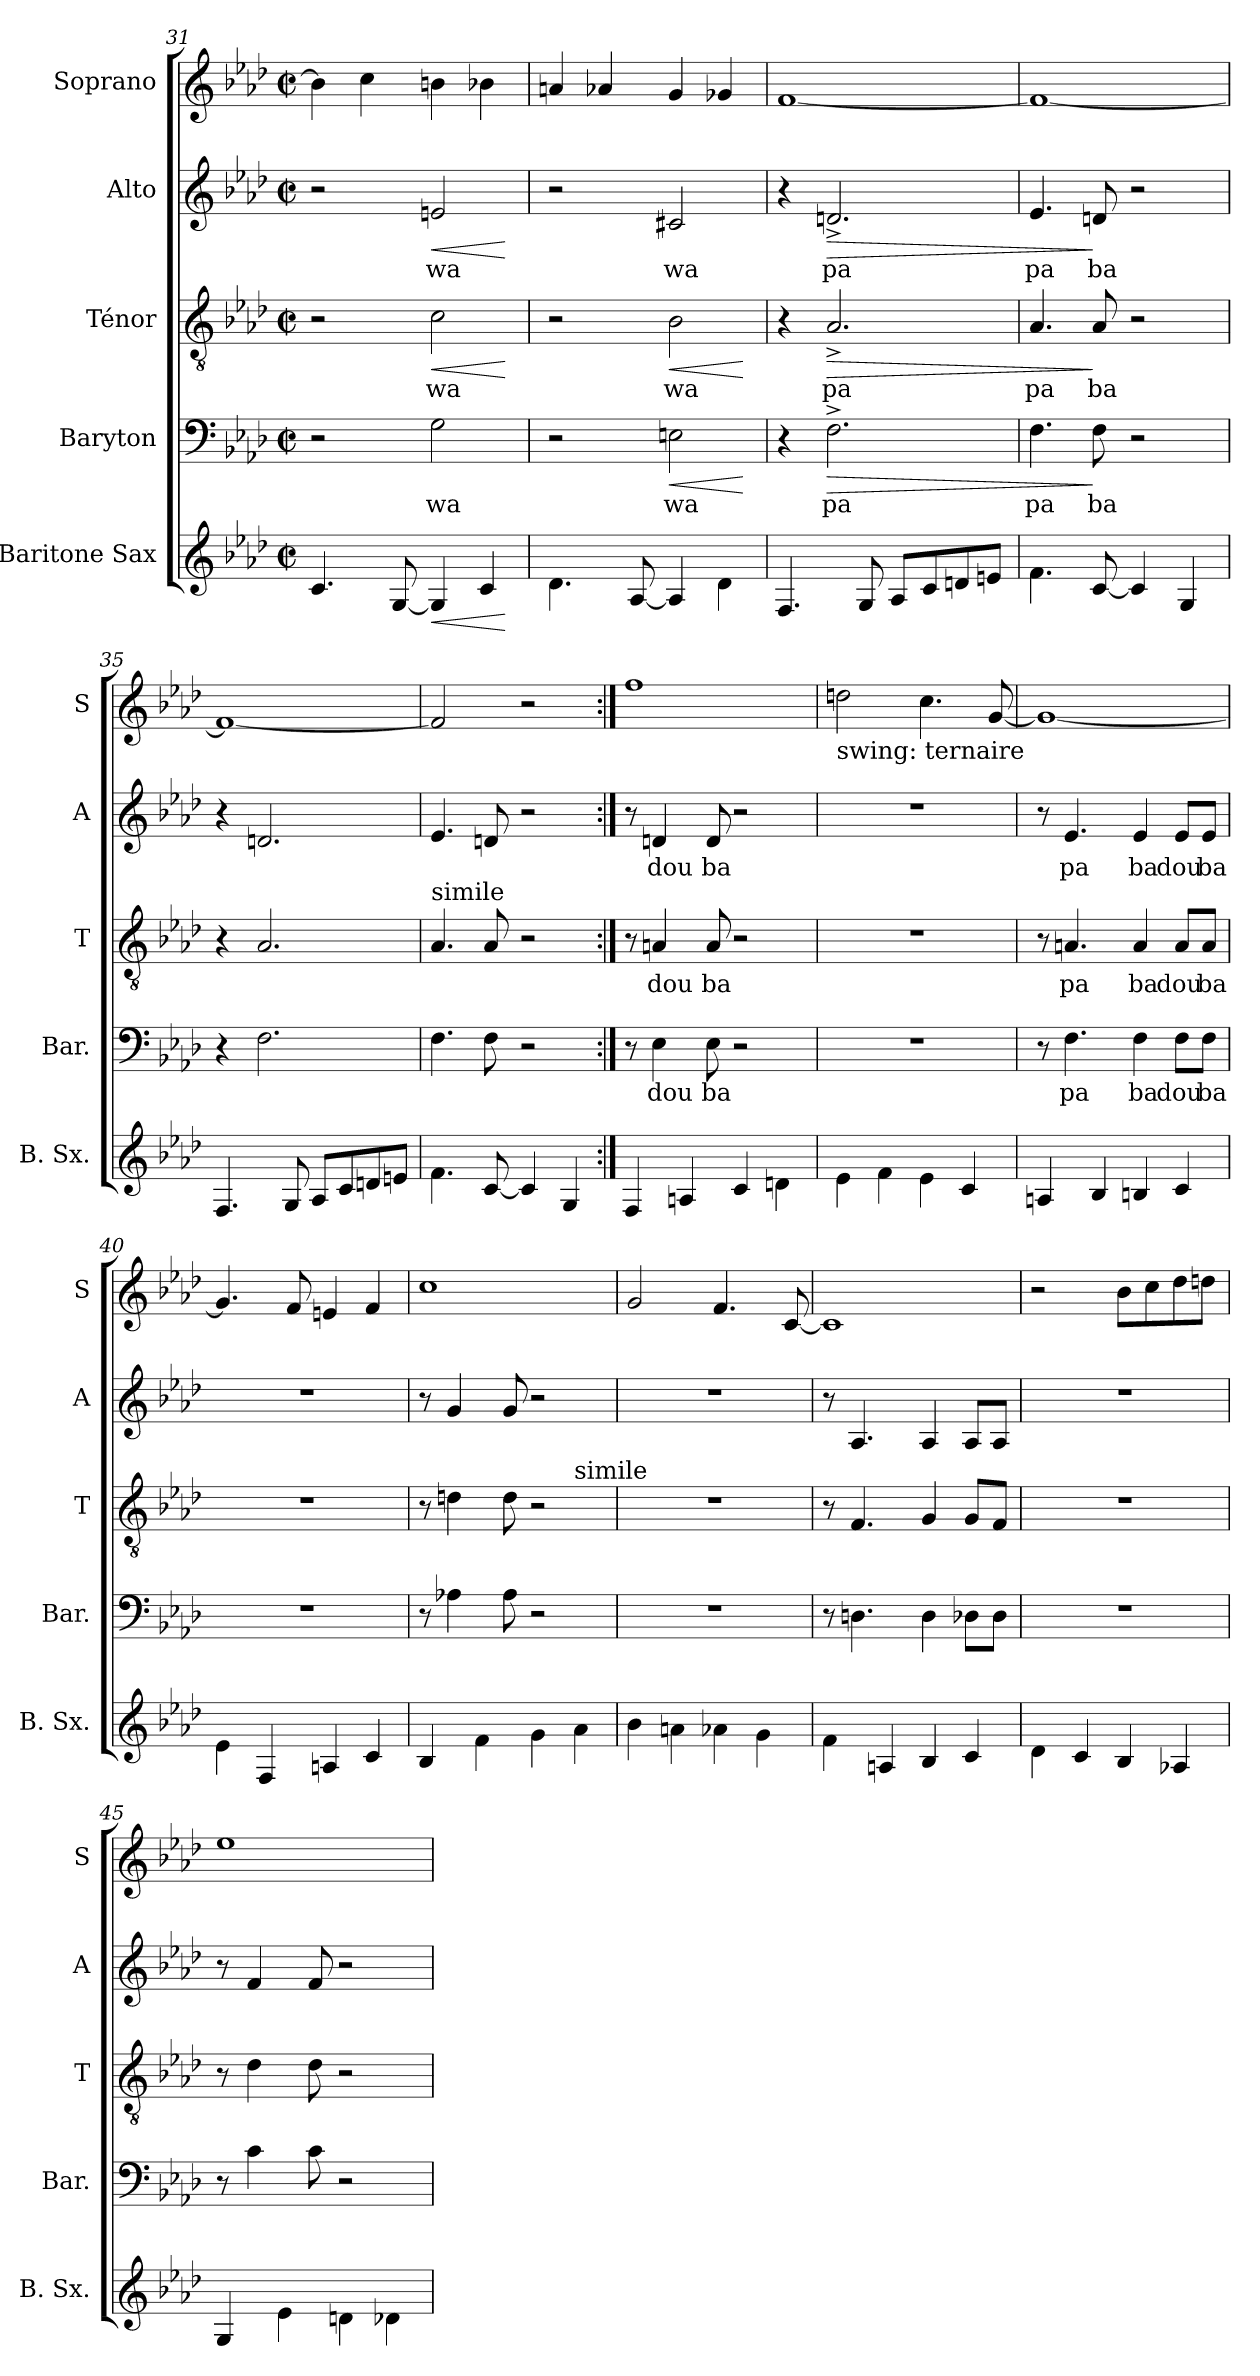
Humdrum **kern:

**kern	**dynam	**kern	**text	**dynam	**kern	**text	**dynam	**kern	**text	**dynam	**kern
*part5	*part5	*part4	*part4	*part4	*part3	*part3	*part3	*part2	*part2	*part2	*part1
*staff5	*staff5	*staff4	*staff4	*staff4	*staff3	*staff3	*staff3	*staff2	*staff2	*staff2	*staff1
*I"Baritone Sax	*	*I"Baryton	*	*	*I"Ténor	*	*	*I"Alto	*	*	*I"Soprano
*I'B. Sx.	*	*I'Bar.	*	*	*I'T	*	*	*I'A	*	*	*I'S
!!LO:PB:g=z
*clefG2	*	*clefF4	*	*	*clefGv2	*	*	*clefG2	*	*	*clefG2
*ITrd12c21	*	*	*	*	*	*	*	*	*	*	*
*k[b-e-a-d-]	*	*k[b-e-a-d-]	*	*	*k[b-e-a-d-]	*	*	*k[b-e-a-d-]	*	*	*k[b-e-a-d-]
*A-:	*	*A-:	*	*	*A-:	*	*	*A-:	*	*	*A-:
*M2/2	*	*M2/2	*	*	*M2/2	*	*	*M2/2	*	*	*M2/2
*met(c|)	*	*met(c|)	*	*	*met(c|)	*	*	*met(c|)	*	*	*met(c|)
=31	=31	=31	=31	=31	=31	=31	=31	=31	=31	=31	=31
4.C/	.	2r	.	.	2r	.	.	2r	.	.	4b-\]
.	.	.	.	.	.	.	.	.	.	.	4cc\
[8GG/	.	.	.	.	.	.	.	.	.	.	.
!	!LO:HP:b	!	!LO:LY:b	!	!	!LO:LY:b	!LO:HP:b	!	!LO:LY:b	!LO:HP:b	!
4GG/]	<	2G\	wa	.	2c\	wa	<	2en/	wa	<	4bn\
4C/	.	.	.	.	.	.	.	.	.	.	4b-X\
.	[	.	.	.	.	.	[	.	.	[	.
=32	=32	=32	=32	=32	=32	=32	=32	=32	=32	=32	=32
4.D-\	.	2r	.	.	2r	.	.	2r	.	.	4an/
.	.	.	.	.	.	.	.	.	.	.	4a-X/
[8AA-/	.	.	.	.	.	.	.	.	.	.	.
!	!	!	!LO:LY:b	!LO:HP:b	!	!LO:LY:b	!LO:HP:b	!	!LO:LY:b	!	!
4AA-/]	.	2En\	wa	<	2B-\	wa	<	2c#X/	wa	.	4g/
4D-\	.	.	.	.	.	.	.	.	.	.	4g-X/
.	.	.	.	[	.	.	[	.	.	.	.
=33	=33	=33	=33	=33	=33	=33	=33	=33	=33	=33	=33
4.FF/	.	4r	.	.	4r	.	.	4r	.	.	[1f
!	!	!	!LO:LY:b	!LO:HP:b	!	!LO:LY:b	!LO:HP:b	!	!LO:LY:b	!LO:HP:b	!
.	.	2.F^>\	pa	>	2.A-^>/	pa	>	2.dn^>/	pa	>	.
8GG/	.	.	.	.	.	.	.	.	.	.	.
8AA-/L	.	.	.	.	.	.	.	.	.	.	.
8C/	.	.	.	.	.	.	.	.	.	.	.
8Dn/	.	.	.	.	.	.	.	.	.	.	.
8En/J	.	.	.	.	.	.	.	.	.	.	.
=34	=34	=34	=34	=34	=34	=34	=34	=34	=34	=34	=34
!	!	!	!LO:LY:b	!	!	!LO:LY:b	!	!	!LO:LY:b	!	!
4.F\	.	4.F\	pa	.	4.A-/	pa	.	4.e-/	pa	.	1f_
!	!	!	!LO:LY:b	!	!	!LO:LY:b	!	!	!LO:LY:b	!	!
[8C/	.	8F\	ba	]	8A-/	ba	]	8dn/	ba	]	.
4C/]	.	2r	.	.	2r	.	.	2r	.	.	.
4GG/	.	.	.	.	.	.	.	.	.	.	.
!!LO:LB:g=z
=35	=35	=35	=35	=35	=35	=35	=35	=35	=35	=35	=35
4.FF/	.	4r	.	.	4r	.	.	4r	.	.	1f_
.	.	2.F\	.	.	2.A-/	.	.	2.dn/	.	.	.
8GG/	.	.	.	.	.	.	.	.	.	.	.
8AA-/L	.	.	.	.	.	.	.	.	.	.	.
8C/	.	.	.	.	.	.	.	.	.	.	.
8Dn/	.	.	.	.	.	.	.	.	.	.	.
8En/J	.	.	.	.	.	.	.	.	.	.	.
=36	=36	=36	=36	=36	=36	=36	=36	=36	=36	=36	=36
!	!	!	!	!	!LO:TX:a:t=simile	!	!	!	!	!	!
4.F\	.	4.F\	.	.	4.A-/	.	.	4.e-/	.	.	2f/]
[8C/	.	8F\	.	.	8A-/	.	.	8dn/	.	.	.
4C/]	.	2r	.	.	2r	.	.	2r	.	.	2r
4GG/	.	.	.	.	.	.	.	.	.	.	.
=37:|!	=37:|!	=37:|!	=37:|!	=37:|!	=37:|!	=37:|!	=37:|!	=37:|!	=37:|!	=37:|!	=37:|!
4FF/	.	8r	.	.	8r	.	.	8r	.	.	1ff
!	!	!	!LO:LY:b	!	!	!LO:LY:b	!	!	!LO:LY:b	!	!
.	.	4E-\	dou	.	4An/	dou	.	4dn/	dou	.	.
4AAn/	.	.	.	.	.	.	.	.	.	.	.
!	!	!	!LO:LY:b	!	!	!LO:LY:b	!	!	!LO:LY:b	!	!
.	.	8E-\	ba	.	8A/	ba	.	8d/	ba	.	.
4C/	.	2r	.	.	2r	.	.	2r	.	.	.
4Dn\	.	.	.	.	.	.	.	.	.	.	.
=38	=38	=38	=38	=38	=38	=38	=38	=38	=38	=38	=38
!	!	!	!	!	!	!	!	!	!	!	!LO:TX:b:t=swing&colon; ternaire
4E-\	.	1r	.	.	1r	.	.	1r	.	.	2ddn\
4F\	.	.	.	.	.	.	.	.	.	.	.
4E-\	.	.	.	.	.	.	.	.	.	.	4.cc\
4C/	.	.	.	.	.	.	.	.	.	.	.
.	.	.	.	.	.	.	.	.	.	.	[8g/
!!LO:PB:g=z
=39	=39	=39	=39	=39	=39	=39	=39	=39	=39	=39	=39
4AAn/	.	8r	.	.	8r	.	.	8r	.	.	1g_
!	!	!	!LO:LY:b	!	!	!LO:LY:b	!	!	!LO:LY:b	!	!
.	.	4.F\	pa	.	4.An/	pa	.	4.e-/	pa	.	.
4BB-/	.	.	.	.	.	.	.	.	.	.	.
!	!	!	!LO:LY:b	!	!	!LO:LY:b	!	!	!LO:LY:b	!	!
4BBn/	.	4F\	ba	.	4A/	ba	.	4e-/	ba	.	.
!	!	!	!LO:LY:b	!	!	!LO:LY:b	!	!	!LO:LY:b	!	!
4C/	.	8F\L	dou	.	8A/L	dou	.	8e-/L	dou	.	.
!	!	!	!LO:LY:b	!	!	!LO:LY:b	!	!	!LO:LY:b	!	!
.	.	8F\J	ba	.	8A/J	ba	.	8e-/J	ba	.	.
=40	=40	=40	=40	=40	=40	=40	=40	=40	=40	=40	=40
4E-\	.	1r	.	.	1r	.	.	1r	.	.	4.g/]
4FF/	.	.	.	.	.	.	.	.	.	.	.
.	.	.	.	.	.	.	.	.	.	.	8f/
4AAn/	.	.	.	.	.	.	.	.	.	.	4en/
4C/	.	.	.	.	.	.	.	.	.	.	4f/
=41	=41	=41	=41	=41	=41	=41	=41	=41	=41	=41	=41
*	*	*	*	*	*^	*	*	*	*	*	*
4BB-/	.	8r	.	.	8r	2.ryy	.	.	8r	.	.	1cc
.	.	4A-X\	.	.	4dn\	.	.	.	4g/	.	.	.
4F\	.	.	.	.	.	.	.	.	.	.	.	.
.	.	8A-\	.	.	8d\	.	.	.	8g/	.	.	.
4G\	.	2r	.	.	2r	.	.	.	2r	.	.	.
!	!	!	!	!	!	!LO:TX:a:t=simile	!	!	!	!	!	!
4A-\	.	.	.	.	.	4ryy	.	.	.	.	.	.
*	*	*	*	*	*v	*v	*	*	*	*	*	*
=42	=42	=42	=42	=42	=42	=42	=42	=42	=42	=42	=42
4B-\	.	1r	.	.	1r	.	.	1r	.	.	2g/
4An\	.	.	.	.	.	.	.	.	.	.	.
4A-X\	.	.	.	.	.	.	.	.	.	.	4.f/
4G\	.	.	.	.	.	.	.	.	.	.	.
.	.	.	.	.	.	.	.	.	.	.	[8c/
!!LO:LB:g=z
=43	=43	=43	=43	=43	=43	=43	=43	=43	=43	=43	=43
4F\	.	8r	.	.	8r	.	.	8r	.	.	1c]
.	.	4.Dn\	.	.	4.F/	.	.	4.A-/	.	.	.
4AAn/	.	.	.	.	.	.	.	.	.	.	.
4BB-/	.	4D\	.	.	4G/	.	.	4A-/	.	.	.
4C/	.	8D-X\L	.	.	8G/L	.	.	8A-/L	.	.	.
.	.	8D-\J	.	.	8F/J	.	.	8A-/J	.	.	.
=44	=44	=44	=44	=44	=44	=44	=44	=44	=44	=44	=44
4D-\	.	1r	.	.	1r	.	.	1r	.	.	2r
4C/	.	.	.	.	.	.	.	.	.	.	.
4BB-/	.	.	.	.	.	.	.	.	.	.	8b-\L
.	.	.	.	.	.	.	.	.	.	.	8cc\
4AA-X/	.	.	.	.	.	.	.	.	.	.	8dd-\
.	.	.	.	.	.	.	.	.	.	.	8ddn\J
=45	=45	=45	=45	=45	=45	=45	=45	=45	=45	=45	=45
4GG/	.	8r	.	.	8r	.	.	8r	.	.	1ee-
.	.	4c\	.	.	4d-\	.	.	4f/	.	.	.
4E-\	.	.	.	.	.	.	.	.	.	.	.
.	.	8c\	.	.	8d-\	.	.	8f/	.	.	.
4Dn\	.	2r	.	.	2r	.	.	2r	.	.	.
4D-X\	.	.	.	.	.	.	.	.	.	.	.
=	=	=	=	=	=	=	=	=	=	=	=
*-	*-	*-	*-	*-	*-	*-	*-	*-	*-	*-	*-
